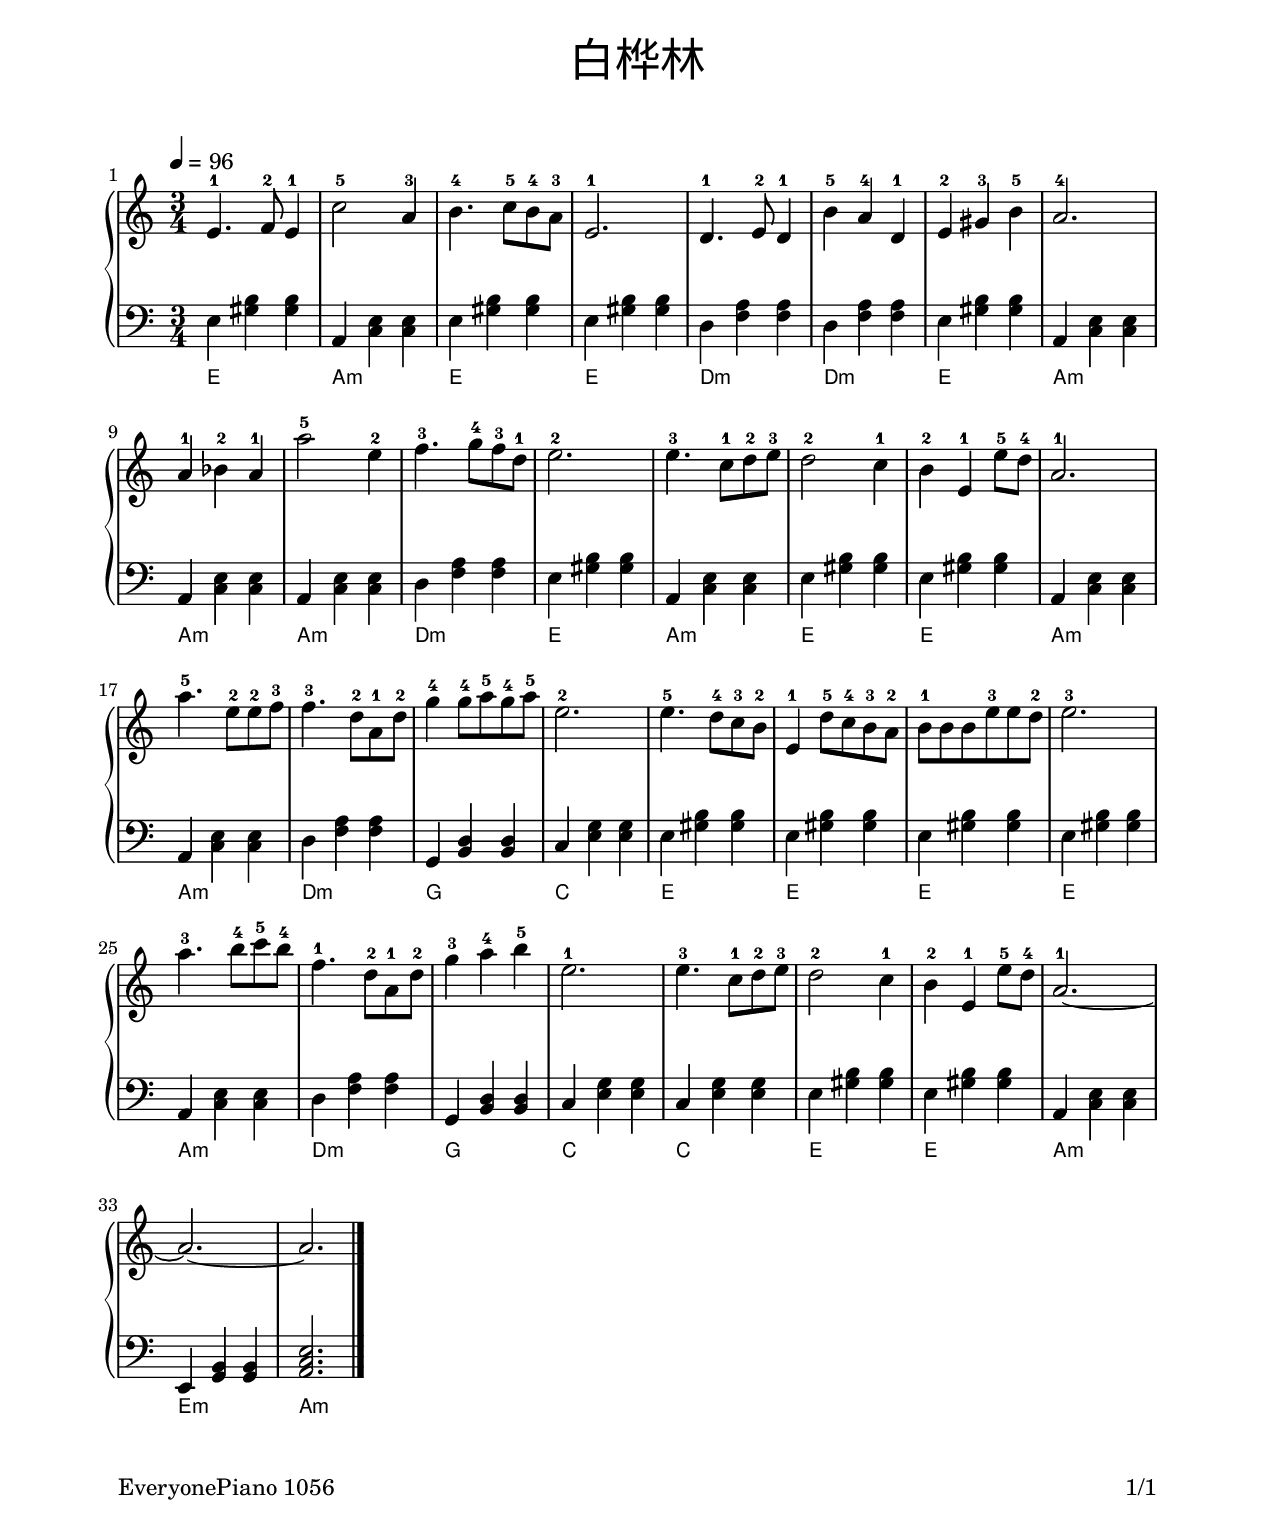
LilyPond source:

\version "2.24.3"
\include "../template.v1.ly"

\header {
  title = \markup \override #'((font-name . "FangSong")(font-size . 6)) "白桦林"
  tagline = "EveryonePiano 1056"
}

\paper {
  total-page = 1
  ragged-last = ##t
}

\markup \vspace #1.5

C  = { c4  <<e4  g4>>  <<e4  g4>>  }
Dm = { d4  <<f4  a4>>  <<f4  a4>>  }
E  = { e4  <<gs4 b4>>  <<gs4 b4>>  }
Em = { e,4 <<g,4 b,4>> <<g,4 b,4>> }
G  = { g,4 <<b,4 d4>>  <<b,4 d4>>  }
Am = { a,4 <<c4  e4>>  <<c4  e4>>  }

\score {
  \new PianoStaff <<
    \new Staff {
      \tempo 4 = 96
      \clef treble
      \key c \major
      \time 3/4
      
      e'4.^1  f'8^2  e'4^1          | c''2^5         a'4^3        | b'4.^4         c''8^5 b'8^4  a'8^3  | e'2.^1  | d'4.^1  e'8^2  d'4^1         | b'4^5  a'4^4         d'4^1       | e'4^2     gs'4^3     b'4^5         | a'2.^4  | \break
      a'4^1   bf'4^2 a'4^1          | a''2^5         e''4^2       | f''4.^3        g''8^4 f''8^3 d''8^1 | e''2.^2 | e''4.^3 c''8^1 d''8^2 e''8^3 | d''2^2               c''4^1      | b'4^2     e'4^1      e''8^5 d''8^4 | a'2.^1  | \break
      a''4.^5 e''8^2 e''8^2  f''8^3 | f''4.^3 d''8^2 a'8^1 d''8^2 | g''4^4  g''8^4 a''8^5 g''8^4 a''8^5 | e''2.^2 | e''4.^5 d''8^4 c''8^3 b'8^2  | e'4^1  d''8^5 c''8^4 b'8^3 a'8^2 | b'8^1 b'8 b'8 e''8^3 e''8   d''8^2 | e''2.^3 | \break
      a''4.^3 b''8^4 c'''8^5 b''8^4 | f''4.^1 d''8^2 a'8^1 d''8^2 | g''4^3  a''4^4        b''4^5        | e''2.^1 | e''4.^3 c''8^1 d''8^2 e''8^3 | d''2^2               c''4^1      | b'4^2     e'4^1      e''8^5 d''8^4 | a'2.^1~ | \break
      a'2.~                         | a'2.                        | \bar "|."
    }
    \new Staff {
      \clef bass
      \key c \major
      \time 3/4
      
      \E  | \Am        | \E  | \E | \Dm | \Dm | \E | \Am |
      \Am | \Am        | \Dm | \E | \Am | \E  | \E | \Am |
      \Am | \Dm        | \G  | \C | \E  | \E  | \E | \E  |
      \Am | \Dm        | \G  | \C | \C  | \E  | \E | \Am |
      \Em | <a, c e>2. |
    }
    \chords {
      e   | a:m | e   | e | d:m | d:m | e | a:m |
      a:m | a:m | d:m | e | a:m | e   | e | a:m |
      a:m | d:m | g   | c | e   | e   | e | e   |
      a:m | d:m | g   | c | c   | e   | e | a:m |
      e:m | a:m |
    }
  >>
  \layout {}
  \midi {}
}
